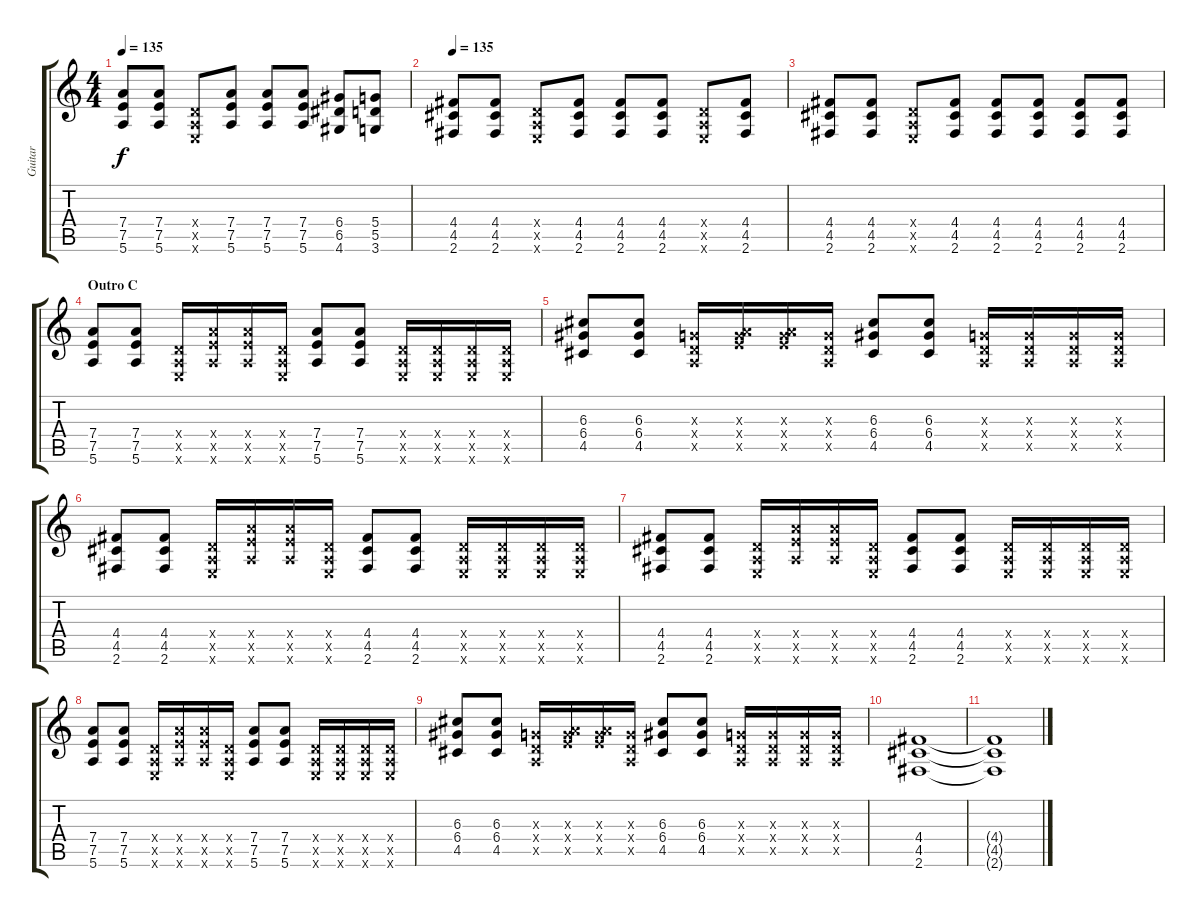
\track ("Guitar" "Guitar") {instrument overdrivenguitar}
\staff {score tabs}
\tuning (E4 B3 G3 D3 A2 E2) {hide}
\ts (4 4)
\tempo 135
\clef g2
\ks c
(7.4 7.5 5.6).8{dy f} (7.4 7.5 5.6).8 (0.4{x} 0.5{x} 0.6{x}).8 (7.4 7.5 5.6).8 (7.4 7.5 5.6).8 (7.4 7.5 5.6).8 (6.4 6.5 4.6).8 (5.4 5.5 3.6).8 |
\tempo 135
(4.4 4.5 2.6).8 (4.4 4.5 2.6).8 (0.4{x} 0.5{x} 0.6{x}).8 (4.4 4.5 2.6).8 (4.4 4.5 2.6).8 (4.4 4.5 2.6).8 (0.4{x} 0.5{x} 0.6{x}).8 (4.4 4.5 2.6).8 |
(4.4 4.5 2.6).8 (4.4 4.5 2.6).8 (0.4{x} 0.5{x} 0.6{x}).8 (4.4 4.5 2.6).8 (4.4 4.5 2.6).8 (4.4 4.5 2.6).8 (4.4 4.5 2.6).8 (4.4 4.5 2.6).8 |
\section ("" "Outro C")
(7.4 7.5 5.6).8 (7.4 7.5 5.6).8 (0.4{x} 0.5{x} 0.6{x}).16 (7.4{x} 7.5{x} 5.6{x}).16 (7.4{x} 7.5{x} 5.6{x}).16 (0.4{x} 0.5{x} 0.6{x}).16 (7.4 7.5 5.6).8 (7.4 7.5 5.6).8 (0.4{x} 0.5{x} 0.6{x}).16 (0.4{x} 0.5{x} 0.6{x}).16 (0.4{x} 0.5{x} 0.6{x}).16 (0.4{x} 0.5{x} 0.6{x}).16 |
(6.3 6.4 4.5).8 (6.3 6.4 4.5).8 (0.3{x} 0.4{x} 0.5{x}).16 (0.3{x} 7.4{x} 7.5{x}).16 (0.3{x} 7.4{x} 7.5{x}).16 (0.3{x} 0.4{x} 0.5{x}).16 (6.3 6.4 4.5).8 (6.3 6.4 4.5).8 (0.3{x} 0.4{x} 0.5{x}).16 (0.3{x} 0.4{x} 0.5{x}).16 (0.3{x} 0.4{x} 0.5{x}).16 (0.3{x} 0.4{x} 0.5{x}).16 |
(4.4 4.5 2.6).8 (4.4 4.5 2.6).8 (0.4{x} 0.5{x} 0.6{x}).16 (7.4{x} 7.5{x} 5.6{x}).16 (7.4{x} 7.5{x} 5.6{x}).16 (0.4{x} 0.5{x} 0.6{x}).16 (4.4 4.5 2.6).8 (4.4 4.5 2.6).8 (0.4{x} 0.5{x} 0.6{x}).16 (0.4{x} 0.5{x} 0.6{x}).16 (0.4{x} 0.5{x} 0.6{x}).16 (0.4{x} 0.5{x} 0.6{x}).16 |
(4.4 4.5 2.6).8 (4.4 4.5 2.6).8 (0.4{x} 0.5{x} 0.6{x}).16 (7.4{x} 7.5{x} 5.6{x}).16 (7.4{x} 7.5{x} 5.6{x}).16 (0.4{x} 0.5{x} 0.6{x}).16 (4.4 4.5 2.6).8 (4.4 4.5 2.6).8 (0.4{x} 0.5{x} 0.6{x}).16 (0.4{x} 0.5{x} 0.6{x}).16 (0.4{x} 0.5{x} 0.6{x}).16 (0.4{x} 0.5{x} 0.6{x}).16 |
(7.4 7.5 5.6).8 (7.4 7.5 5.6).8 (0.4{x} 0.5{x} 0.6{x}).16 (7.4{x} 7.5{x} 5.6{x}).16 (7.4{x} 7.5{x} 5.6{x}).16 (0.4{x} 0.5{x} 0.6{x}).16 (7.4 7.5 5.6).8 (7.4 7.5 5.6).8 (0.4{x} 0.5{x} 0.6{x}).16 (0.4{x} 0.5{x} 0.6{x}).16 (0.4{x} 0.5{x} 0.6{x}).16 (0.4{x} 0.5{x} 0.6{x}).16 |
(6.3 6.4 4.5).8 (6.3 6.4 4.5).8 (0.3{x} 0.4{x} 0.5{x}).16 (0.3{x} 7.4{x} 7.5{x}).16 (0.3{x} 7.4{x} 7.5{x}).16 (0.3{x} 0.4{x} 0.5{x}).16 (6.3 6.4 4.5).8 (6.3 6.4 4.5).8 (0.3{x} 0.4{x} 0.5{x}).16 (0.3{x} 0.4{x} 0.5{x}).16 (0.3{x} 0.4{x} 0.5{x}).16 (0.3{x} 0.4{x} 0.5{x}).16 |
(4.4 4.5 2.6).1 |
(4.4{t} 4.5{t} 2.6{t}).1
